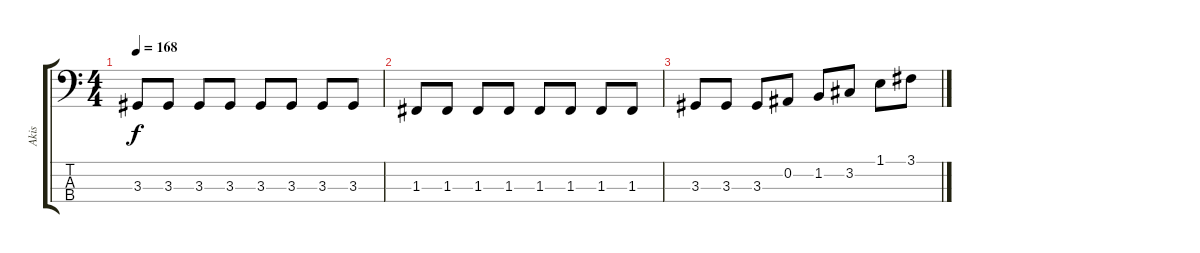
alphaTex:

\track ("Akis" "Akis") {instrument electricbassfinger}
\staff {score tabs}
\tuning (Eb2 Bb1 F1 C1) {hide}
\ts (4 4)
\tempo 168
\clef f4
\ks c
3.3.8{dy f volume 3} 3.3.8 3.3.8 3.3.8 3.3.8 3.3.8 3.3.8 3.3.8 |
1.3.8{volume 2} 1.3.8 1.3.8 1.3.8 1.3.8 1.3.8 1.3.8 1.3.8 |
3.3.8{volume 0} 3.3.8 3.3.8 0.2.8 1.2.8 3.2.8 1.1.8 3.1.8
